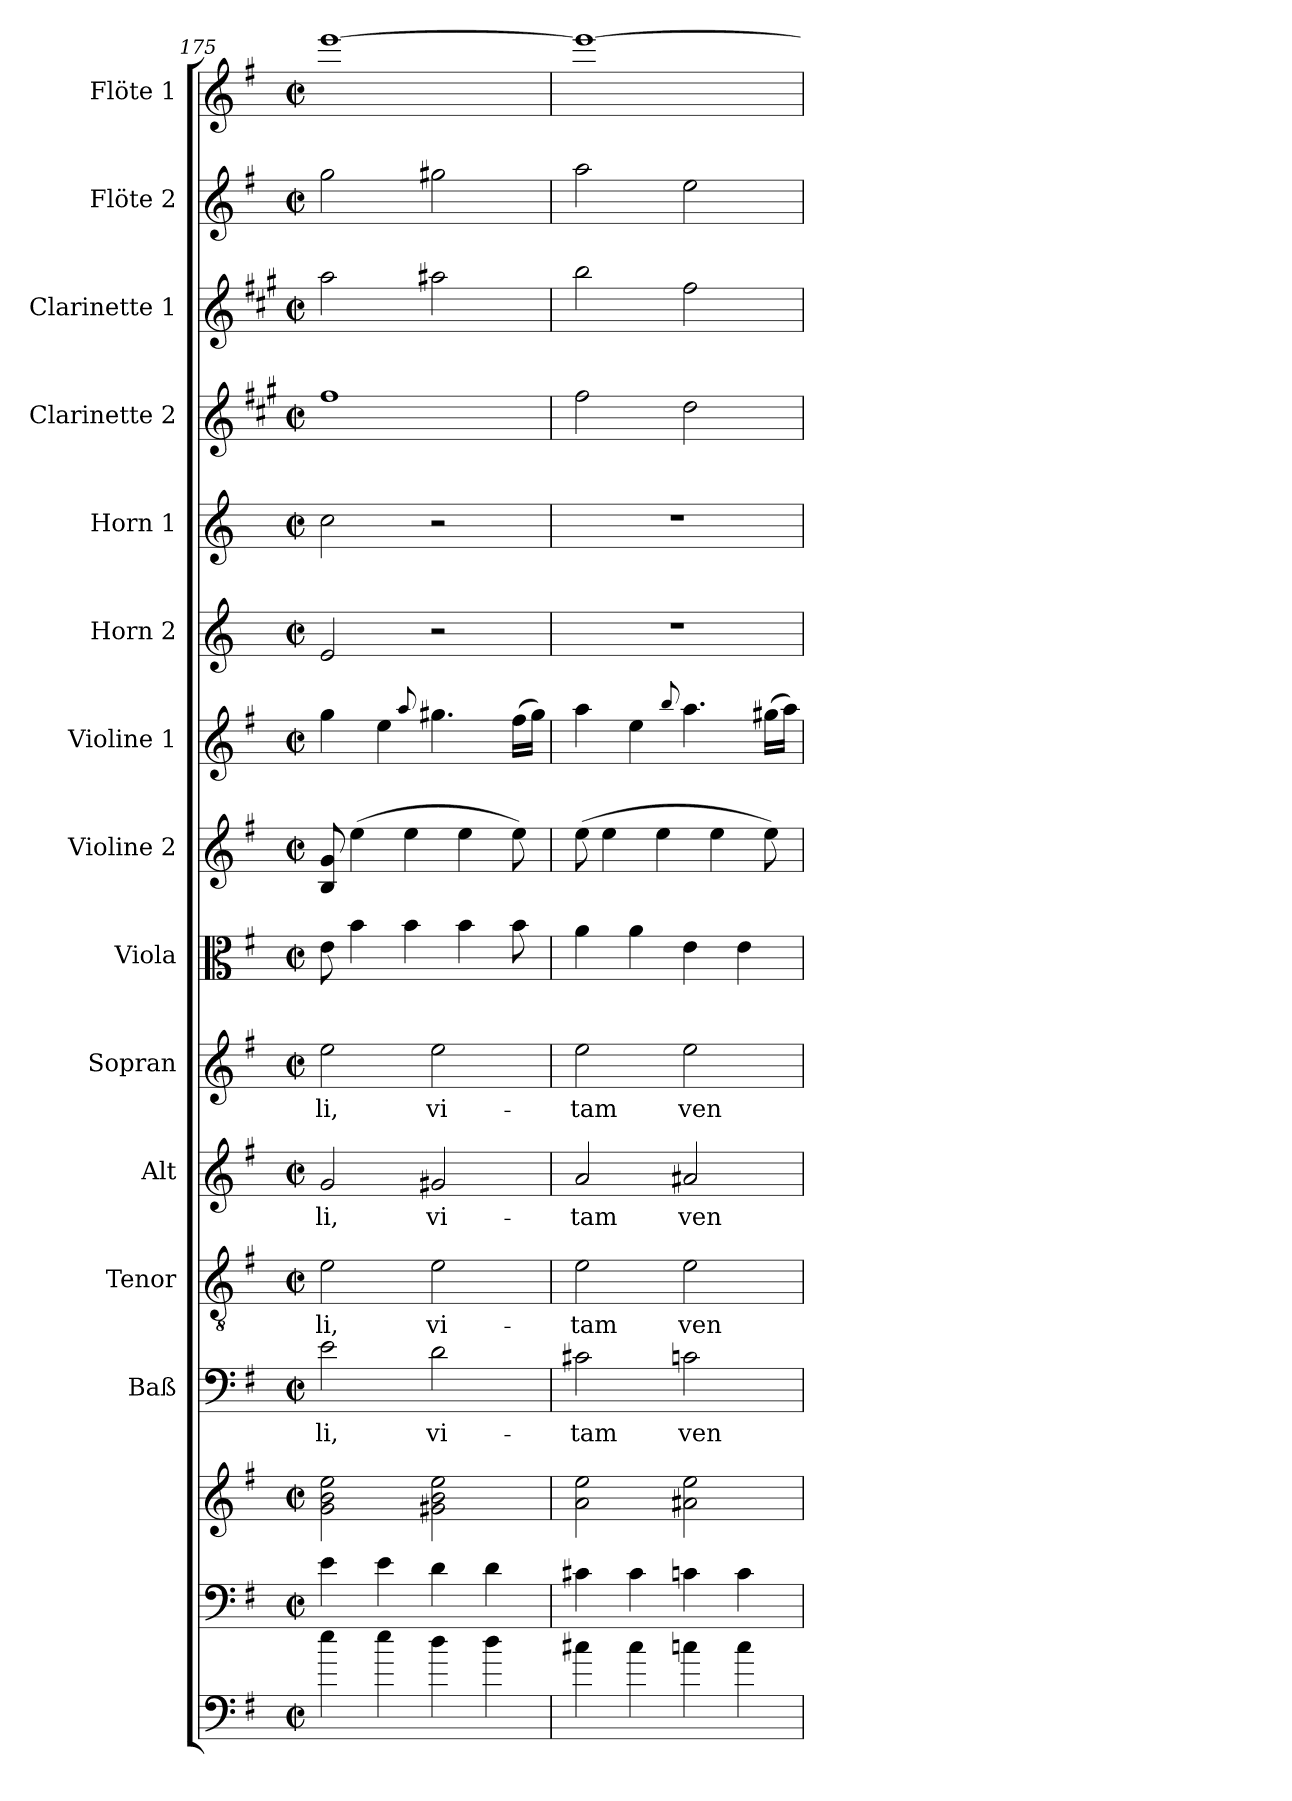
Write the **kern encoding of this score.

**kern	**kern	**kern	**kern	**text	**kern	**text	**kern	**text	**kern	**text	**kern	**kern	**kern	**kern	**kern	**kern	**kern	**kern	**kern
*part15	*part14	*part14	*part13	*part13	*part12	*part12	*part11	*part11	*part10	*part10	*part9	*part8	*part7	*part6	*part5	*part4	*part3	*part2	*part1
*staff16	*staff15	*staff14	*staff13	*staff13	*staff12	*staff12	*staff11	*staff11	*staff10	*staff10	*staff9	*staff8	*staff7	*staff6	*staff5	*staff4	*staff3	*staff2	*staff1
*	*	*	*I"Baß	*	*I"Tenor	*	*I"Alt	*	*I"Sopran	*	*I"Viola	*I"Violine 2	*I"Violine 1	*I"Horn 2	*I"Horn 1	*I"Clarinette 2	*I"Clarinette 1	*I"Flöte 2	*I"Flöte 1
*	*	*	*I'Baß	*	*I'Ten	*	*I'Alt	*	*I'Sop	*	*I'Vla.	*I'Vln. 2	*I'Vln. 1	*I'Hrn. 2	*I'Hrn. 1	*I'Cl. 2	*I'Cl. 1	*I'Fl. 2	*I'Fl. 1
*clefF4	*clefF4	*clefG2	*clefF4	*	*clefGv2	*	*clefG2	*	*clefG2	*	*clefC3	*clefG2	*clefG2	*clefG2	*clefG2	*clefG2	*clefG2	*clefG2	*clefG2
*ITrd7c12	*	*	*	*	*	*	*	*	*	*	*	*	*	*ITrd3c5	*ITrd3c5	*ITrd1c2	*ITrd1c2	*	*
*k[f#]	*k[f#]	*k[f#]	*k[f#]	*	*k[f#]	*	*k[f#]	*	*k[f#]	*	*k[f#]	*k[f#]	*k[f#]	*k[f#]	*k[f#]	*k[f#]	*k[f#]	*k[f#]	*k[f#]
*G:	*G:	*G:	*G:	*	*G:	*	*G:	*	*G:	*	*G:	*G:	*G:	*G:	*G:	*G:	*G:	*G:	*G:
*M2/2	*M2/2	*M2/2	*M2/2	*	*M2/2	*	*M2/2	*	*M2/2	*	*M2/2	*M2/2	*M2/2	*M2/2	*M2/2	*M2/2	*M2/2	*M2/2	*M2/2
*met(c|)	*met(c|)	*met(c|)	*met(c|)	*	*met(c|)	*	*met(c|)	*	*met(c|)	*	*met(c|)	*met(c|)	*met(c|)	*met(c|)	*met(c|)	*met(c|)	*met(c|)	*met(c|)	*met(c|)
=175	=175	=175	=175	=175	=175	=175	=175	=175	=175	=175	=175	=175	=175	=175	=175	=175	=175	=175	=175
!	!	!	!	!LO:LY:b	!	!LO:LY:b	!	!LO:LY:b	!	!LO:LY:b	!	!	!	!	!	!	!	!	!
4e\	4e\	2g\ 2b\ 2ee\	2e\	-li,	2e\	-li,	2g/	-li,	2ee\	-li,	8e\	8B/ 8g/	4gg\	2B/	2g\	1ee	2gg\	2gg\	[1eee
.	.	.	.	.	.	.	.	.	.	.	4b\	(>4ee\	.	.	.	.	.	.	.
4e\	4e\	.	.	.	.	.	.	.	.	.	.	.	4ee\	.	.	.	.	.	.
.	.	.	.	.	.	.	.	.	.	.	4b\	4ee\	.	.	.	.	.	.	.
.	.	.	.	.	.	.	.	.	.	.	.	.	8qqaa/	.	.	.	.	.	.
!	!	!	!	!LO:LY:b	!	!LO:LY:b	!	!LO:LY:b	!	!LO:LY:b	!	!	!	!	!	!	!	!	!
4d\	4d\	2g#X\ 2b\ 2ee\	2d\	vi-	2e\	vi-	2g#X/	vi-	2ee\	vi-	.	.	4.gg#X\	2r	2r	.	2gg#X\	2gg#X\	.
.	.	.	.	.	.	.	.	.	.	.	4b\	4ee\	.	.	.	.	.	.	.
4d\	4d\	.	.	.	.	.	.	.	.	.	.	.	.	.	.	.	.	.	.
.	.	.	.	.	.	.	.	.	.	.	8b\	8ee\)	(>16ff#\LL	.	.	.	.	.	.
.	.	.	.	.	.	.	.	.	.	.	.	.	16gg#\JJ)	.	.	.	.	.	.
=176	=176	=176	=176	=176	=176	=176	=176	=176	=176	=176	=176	=176	=176	=176	=176	=176	=176	=176	=176
!	!	!	!	!LO:LY:b	!	!LO:LY:b	!	!LO:LY:b	!	!LO:LY:b	!	!	!	!	!	!	!	!	!
4c#X\	4c#X\	2a\ 2ee\	2c#X\	-tam	2e\	-tam	2a/	-tam	2ee\	-tam	4a\	(>8ee\	4aa\	1r	1r	2ee\	2aa\	2aa\	1eee_
.	.	.	.	.	.	.	.	.	.	.	.	4ee\	.	.	.	.	.	.	.
4c#\	4c#\	.	.	.	.	.	.	.	.	.	4a\	.	4ee\	.	.	.	.	.	.
.	.	.	.	.	.	.	.	.	.	.	.	4ee\	.	.	.	.	.	.	.
.	.	.	.	.	.	.	.	.	.	.	.	.	8qqbb/	.	.	.	.	.	.
!	!	!	!	!LO:LY:b	!	!LO:LY:b	!	!LO:LY:b	!	!LO:LY:b	!	!	!	!	!	!	!	!	!
4cn\	4cn\	2a#X\ 2ee\	2cn\	ven-	2e\	ven-	2a#X/	ven-	2ee\	ven-	4e\	.	4.aa\	.	.	2cc\	2ee\	2ee\	.
.	.	.	.	.	.	.	.	.	.	.	.	4ee\	.	.	.	.	.	.	.
4c\	4c\	.	.	.	.	.	.	.	.	.	4e\	.	.	.	.	.	.	.	.
.	.	.	.	.	.	.	.	.	.	.	.	8ee\)	(>16gg#X\LL	.	.	.	.	.	.
.	.	.	.	.	.	.	.	.	.	.	.	.	16aa\JJ)	.	.	.	.	.	.
=	=	=	=	=	=	=	=	=	=	=	=	=	=	=	=	=	=	=	=
*-	*-	*-	*-	*-	*-	*-	*-	*-	*-	*-	*-	*-	*-	*-	*-	*-	*-	*-	*-
